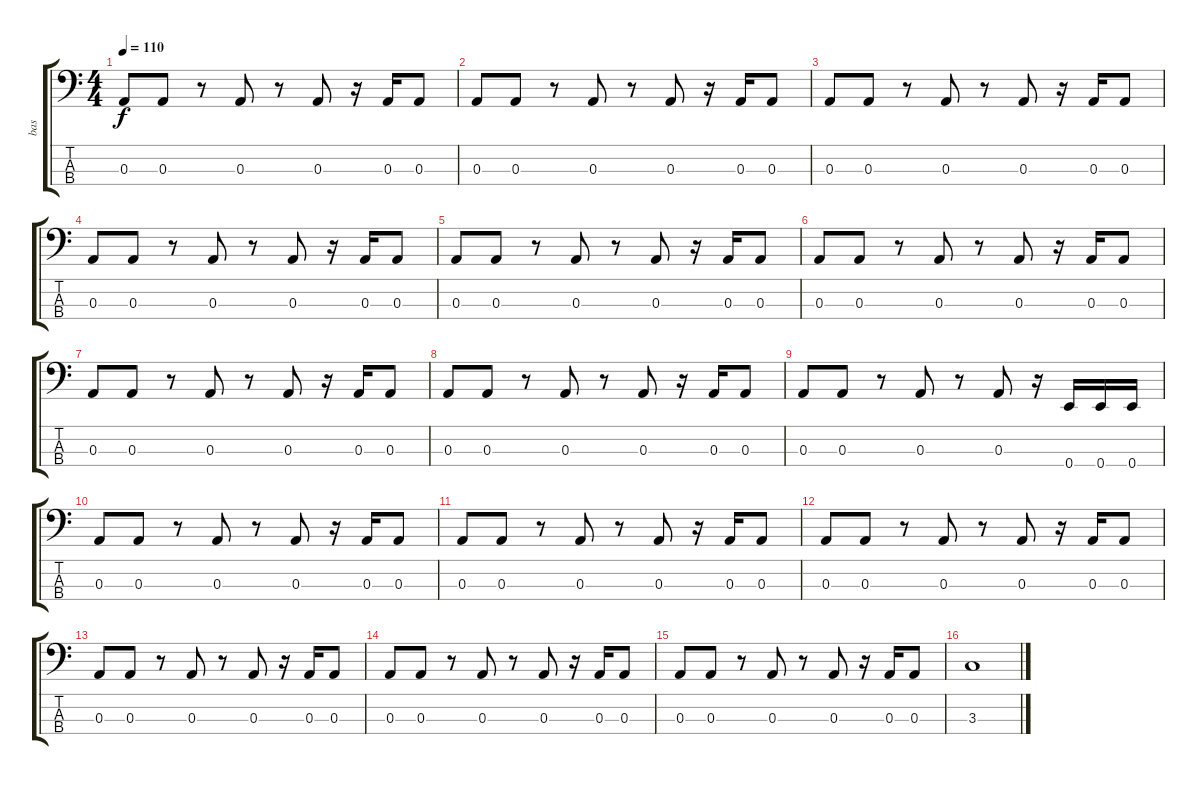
\track ("bas" "bas") {instrument electricbassfinger}
\staff {score tabs}
\tuning (G2 D2 A1 E1) {hide}
\ts (4 4)
\tempo 110
\clef f4
\ks c
0.3.8{dy f} 0.3.8 r.8 0.3.8 r.8 0.3.8 r.16 0.3.16 0.3.8 |
0.3.8 0.3.8 r.8 0.3.8 r.8 0.3.8 r.16 0.3.16 0.3.8 |
0.3.8 0.3.8 r.8 0.3.8 r.8 0.3.8 r.16 0.3.16 0.3.8 |
0.3.8 0.3.8 r.8 0.3.8 r.8 0.3.8 r.16 0.3.16 0.3.8 |
0.3.8 0.3.8 r.8 0.3.8 r.8 0.3.8 r.16 0.3.16 0.3.8 |
0.3.8 0.3.8 r.8 0.3.8 r.8 0.3.8 r.16 0.3.16 0.3.8 |
0.3.8 0.3.8 r.8 0.3.8 r.8 0.3.8 r.16 0.3.16 0.3.8 |
0.3.8 0.3.8 r.8 0.3.8 r.8 0.3.8 r.16 0.3.16 0.3.8 |
0.3.8 0.3.8 r.8 0.3.8 r.8 0.3.8 r.16 0.4.16 0.4.16 0.4.16 |
0.3.8 0.3.8 r.8 0.3.8 r.8 0.3.8 r.16 0.3.16 0.3.8 |
0.3.8 0.3.8 r.8 0.3.8 r.8 0.3.8 r.16 0.3.16 0.3.8 |
0.3.8 0.3.8 r.8 0.3.8 r.8 0.3.8 r.16 0.3.16 0.3.8 |
0.3.8 0.3.8 r.8 0.3.8 r.8 0.3.8 r.16 0.3.16 0.3.8 |
0.3.8 0.3.8 r.8 0.3.8 r.8 0.3.8 r.16 0.3.16 0.3.8 |
0.3.8 0.3.8 r.8 0.3.8 r.8 0.3.8 r.16 0.3.16 0.3.8 |
3.3.1
